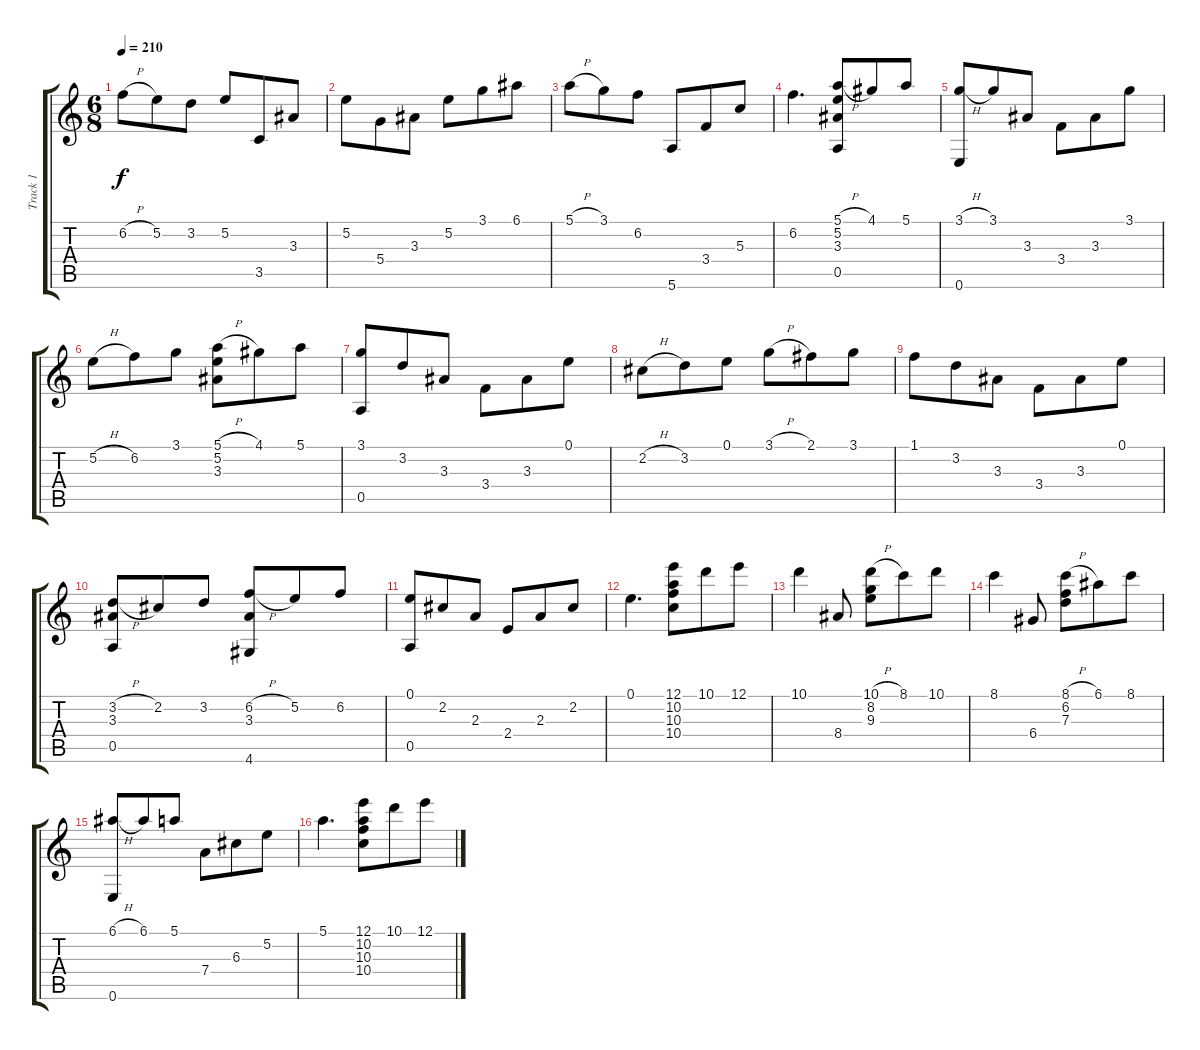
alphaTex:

\track ("Track 1" "Track 1") {instrument acousticguitarnylon}
\staff {score tabs}
\tuning (E4 B3 G3 D3 A2 E2) {hide}
\ts (6 8)
\tempo 210
\clef g2
\ks c
6.2{h}.8{dy f} 5.2.8 3.2.8 5.2.8 3.5.8 3.3.8 |
5.2.8 5.4.8 3.3.8 5.2.8 3.1.8 6.1.8 |
5.1{h}.8 3.1.8 6.2.8 5.6.8 3.4.8 5.3.8 |
6.2.4{d} (5.1{h} 5.2 3.3 0.5).8 4.1.8 5.1.8 |
(3.1{h} 0.6).8 3.1.8 3.3.8 3.4.8 3.3.8 3.1.8 |
5.2{h}.8 6.2.8 3.1.8 (5.1{h} 5.2 3.3).8 4.1.8 5.1.8 |
(3.1 0.5).8 3.2.8 3.3.8 3.4.8 3.3.8 0.1.8 |
2.2{h}.8 3.2.8 0.1.8 3.1{h}.8 2.1.8 3.1.8 |
1.1.8 3.2.8 3.3.8 3.4.8 3.3.8 0.1.8 |
(3.2{h} 3.3 0.5).8 2.2.8 3.2.8 (6.2{h} 3.3 4.6).8 5.2.8 6.2.8 |
(0.1 0.5).8 2.2.8 2.3.8 2.4.8 2.3.8 2.2.8 |
0.1.4{d} (12.1 10.2 10.3 10.4).8 10.1.8 12.1.8 |
10.1.4 8.4.8 (10.1{h} 8.2 9.3).8 8.1.8 10.1.8 |
8.1.4 6.4.8 (8.1{h} 6.2 7.3).8 6.1.8 8.1.8 |
(6.1{h} 0.6).8 6.1.8 5.1.8 7.4.8 6.3.8 5.2.8 |
5.1.4{d} (12.1 10.2 10.3 10.4).8 10.1.8 12.1.8
